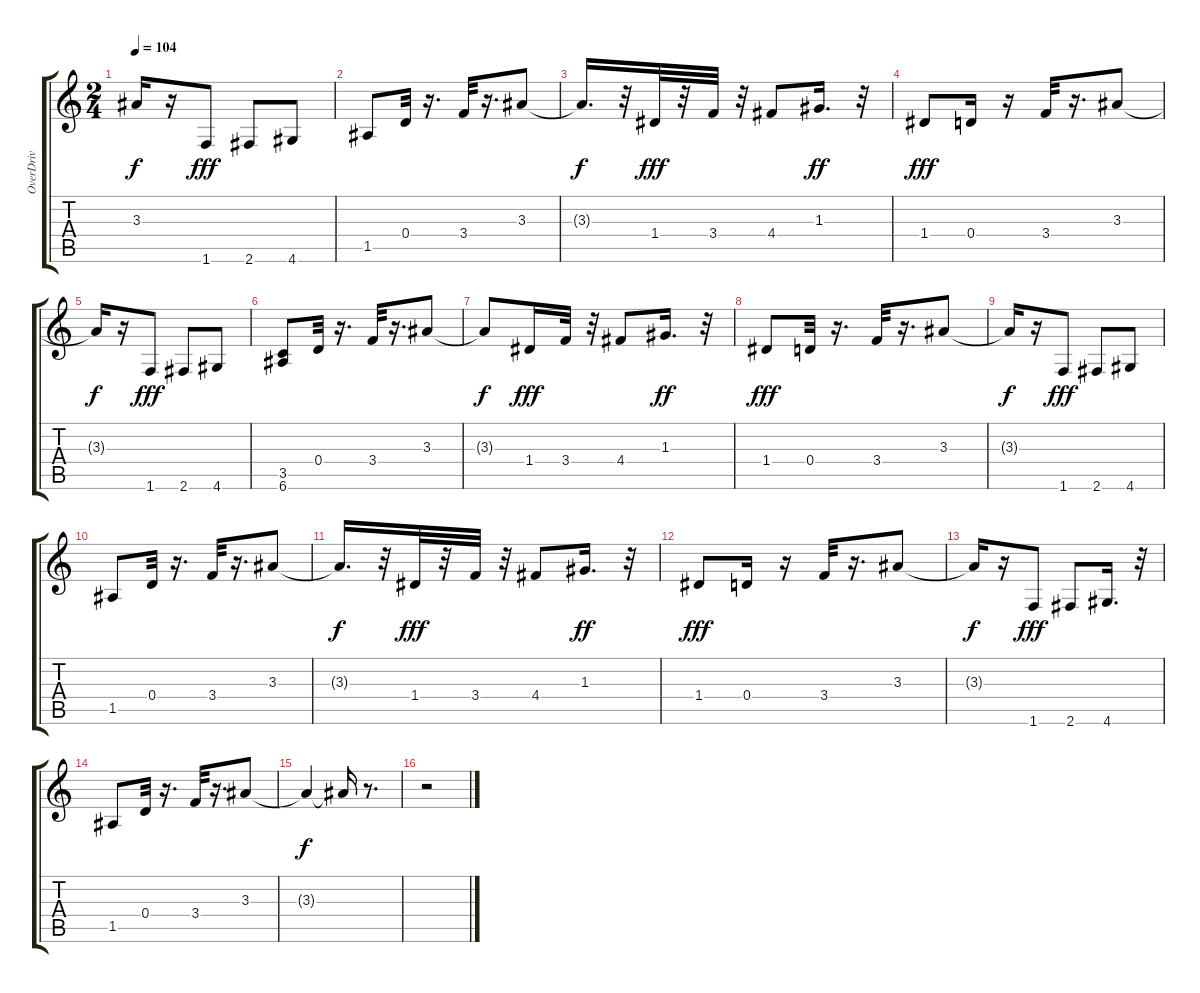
\track ("OverDriv" "OverDriv") {instrument overdrivenguitar}
\staff {score tabs}
\tuning (E4 B3 G3 D3 A2 E2) {hide}
\ts (2 4)
\tempo 104
\clef g2
\ks c
3.3{t}.16{dy f} r.16 1.6.8{dy fff} 2.6.8 4.6.8 |
1.5.8 0.4.32 r.16{d} 3.4.32 r.16{d} 3.3.8 |
3.3{t}.16{d dy f} r.32 1.4.32{dy fff} r.32 3.4.32 r.32 4.4.8 1.3.16{d dy ff} r.32 |
1.4.8{dy fff} 0.4.16 r.16 3.4.32 r.16{d} 3.3.8 |
3.3{t}.16{dy f} r.16 1.6.8{dy fff} 2.6.8 4.6.8 |
(3.5 6.6).8 0.4.32 r.16{d} 3.4.32 r.16{d} 3.3.8 |
3.3{t}.8{dy f} 1.4.16{dy fff} 3.4.32 r.32 4.4.8 1.3.16{d dy ff} r.32 |
1.4.8{dy fff} 0.4.32 r.16{d} 3.4.32 r.16{d} 3.3.8 |
3.3{t}.16{dy f} r.16 1.6.8{dy fff} 2.6.8 4.6.8 |
1.5.8 0.4.32 r.16{d} 3.4.32 r.16{d} 3.3.8 |
3.3{t}.16{d dy f} r.32 1.4.32{dy fff} r.32 3.4.32 r.32 4.4.8 1.3.16{d dy ff} r.32 |
1.4.8{dy fff} 0.4.16 r.16 3.4.32 r.16{d} 3.3.8 |
3.3{t}.16{dy f} r.16 1.6.8{dy fff} 2.6.8 4.6.16{d} r.32 |
1.5.8 0.4.32 r.16{d} 3.4.32 r.16{d} 3.3.8 |
3.3{t}.4{dy f} 3.3{t}.16 r.8{d} |
r.2
